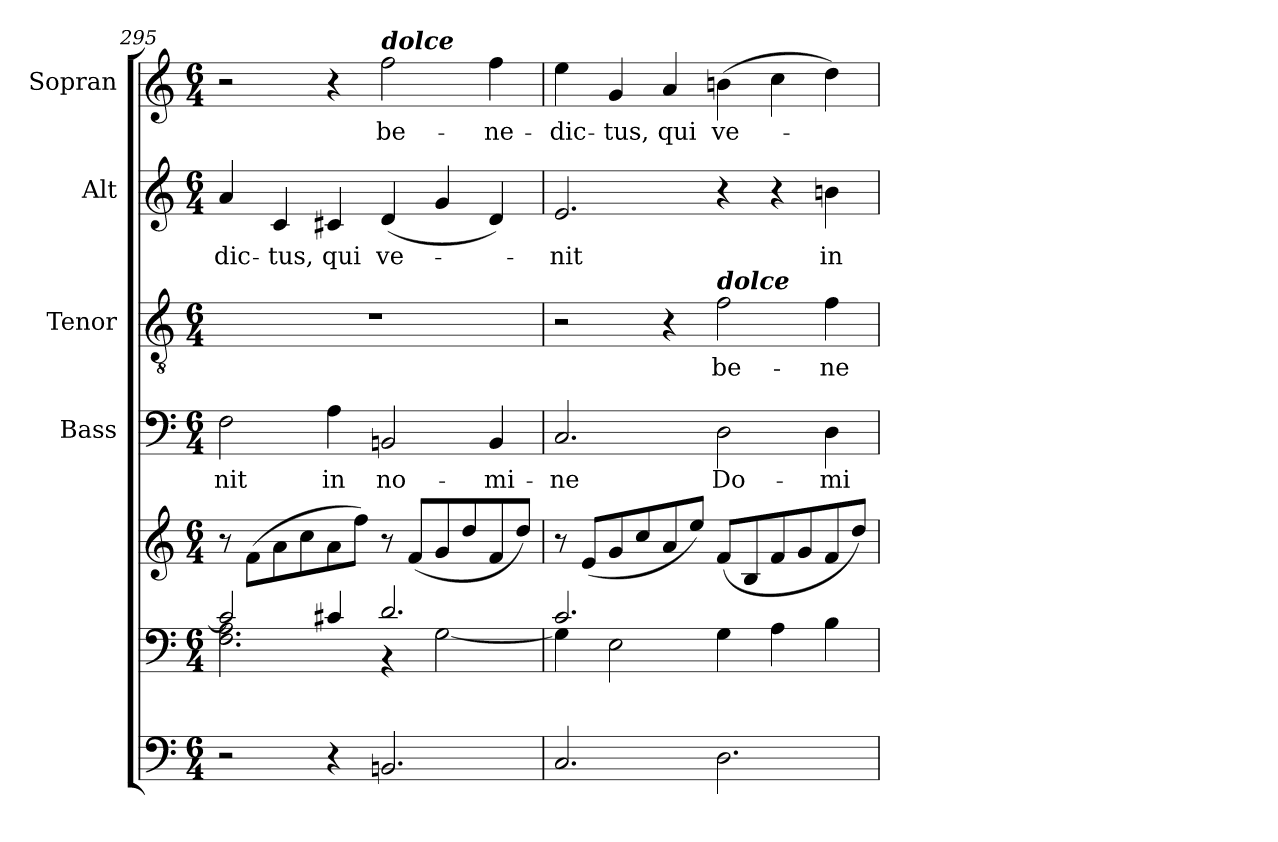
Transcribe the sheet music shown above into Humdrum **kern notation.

**kern	**kern	**kern	**kern	**text	**kern	**text	**kern	**text	**kern	**text
*part6	*part5	*part5	*part4	*part4	*part3	*part3	*part2	*part2	*part1	*part1
*staff7	*staff6	*staff5	*staff4	*staff4	*staff3	*staff3	*staff2	*staff2	*staff1	*staff1
*	*	*	*I"Bass	*	*I"Tenor	*	*I"Alt	*	*I"Sopran	*
*	*	*	*I'B.	*	*I'T.	*	*I'A.	*	*I'S.	*
*clefF4	*clefF4	*clefG2	*clefF4	*	*clefGv2	*	*clefG2	*	*clefG2	*
*ITrd7c12	*	*	*	*	*	*	*	*	*	*
*k[]	*k[]	*k[]	*k[]	*	*k[]	*	*k[]	*	*k[]	*
*C:	*C:	*C:	*C:	*	*C:	*	*C:	*	*C:	*
*M6/4	*M6/4	*M6/4	*M6/4	*	*M6/4	*	*M6/4	*	*M6/4	*
=295	=295	=295	=295	=295	=295	=295	=295	=295	=295	=295
*	*^	*	*	*	*	*	*	*	*	*
!	!	!	!	!	!LO:LY:b	!	!	!	!LO:LY:b	!	!
2r	2c/]	2.F\ 2.A\	8r	2F\	-nit	1.r	.	4a/	-dic-	2r	.
.	.	.	(>8f\L	.	.	.	.	.	.	.	.
!	!	!	!	!	!	!	!	!	!LO:LY:b	!	!
.	.	.	8a\	.	.	.	.	4c/	-tus,	.	.
.	.	.	8cc\	.	.	.	.	.	.	.	.
!	!	!	!	!	!LO:LY:b	!	!	!	!LO:LY:b	!	!
4r	4c#X/	.	8a\	4A\	in	.	.	4c#X/	qui	4r	.
.	.	.	8ff\J)	.	.	.	.	.	.	.	.
!	!	!	!	!	!	!	!	!	!	!LO:TX:a:Bi:t=dolce	!
!	!	!	!	!	!LO:LY:b	!	!	!	!LO:LY:b	!	!LO:LY:b
2.BBBn/	2.d/	4r	8r	2BBn/	no-	.	.	(<4d/	ve-	2ff\	be-
.	.	.	(<8f/L	.	.	.	.	.	.	.	.
.	.	[<2G\	8g/	.	.	.	.	4g/	.	.	.
.	.	.	8dd/	.	.	.	.	.	.	.	.
!	!	!	!	!	!LO:LY:b	!	!	!	!	!	!LO:LY:b
.	.	.	8f/	4BB/	-mi-	.	.	4d/)	.	4ff\	-ne-
.	.	.	8dd/J)	.	.	.	.	.	.	.	.
=296	=296	=296	=296	=296	=296	=296	=296	=296	=296	=296	=296
!	!	!	!	!	!LO:LY:b	!	!	!	!LO:LY:b	!	!LO:LY:b
2.CC/	2.c/	4G\]	8r	2.C/	-ne	2r	.	2.e/	-nit	4ee\	-dic-
.	.	.	(<8e/L	.	.	.	.	.	.	.	.
!	!	!	!	!	!	!	!	!	!	!	!LO:LY:b
.	.	2E\	8g/	.	.	.	.	.	.	4g/	-tus,
.	.	.	8cc/	.	.	.	.	.	.	.	.
!	!	!	!	!	!	!	!	!	!	!	!LO:LY:b
.	.	.	8a/	.	.	4r	.	.	.	4a/	qui
.	.	.	8ee/J)	.	.	.	.	.	.	.	.
!	!	!	!	!	!	!LO:TX:a:Bi:t=dolce	!	!	!	!	!
!	!	!	!	!	!LO:LY:b	!	!LO:LY:b	!	!	!	!LO:LY:b
2.DD\	2.ryy	4G\	(<8f/L	2D\	Do-	2f\	be-	4r	.	(>4bn\	ve-
.	.	.	8B/	.	.	.	.	.	.	.	.
.	.	4A\	8f/	.	.	.	.	4r	.	4cc\	.
.	.	.	8g/	.	.	.	.	.	.	.	.
!	!	!	!	!	!LO:LY:b	!	!LO:LY:b	!	!LO:LY:b	!	!
.	.	4B\	8f/	4D\	-mi-	4f\	-ne-	4bn\	in	4dd\)	.
.	.	.	8dd/J)	.	.	.	.	.	.	.	.
*	*v	*v	*	*	*	*	*	*	*	*	*
=	=	=	=	=	=	=	=	=	=	=
*-	*-	*-	*-	*-	*-	*-	*-	*-	*-	*-
